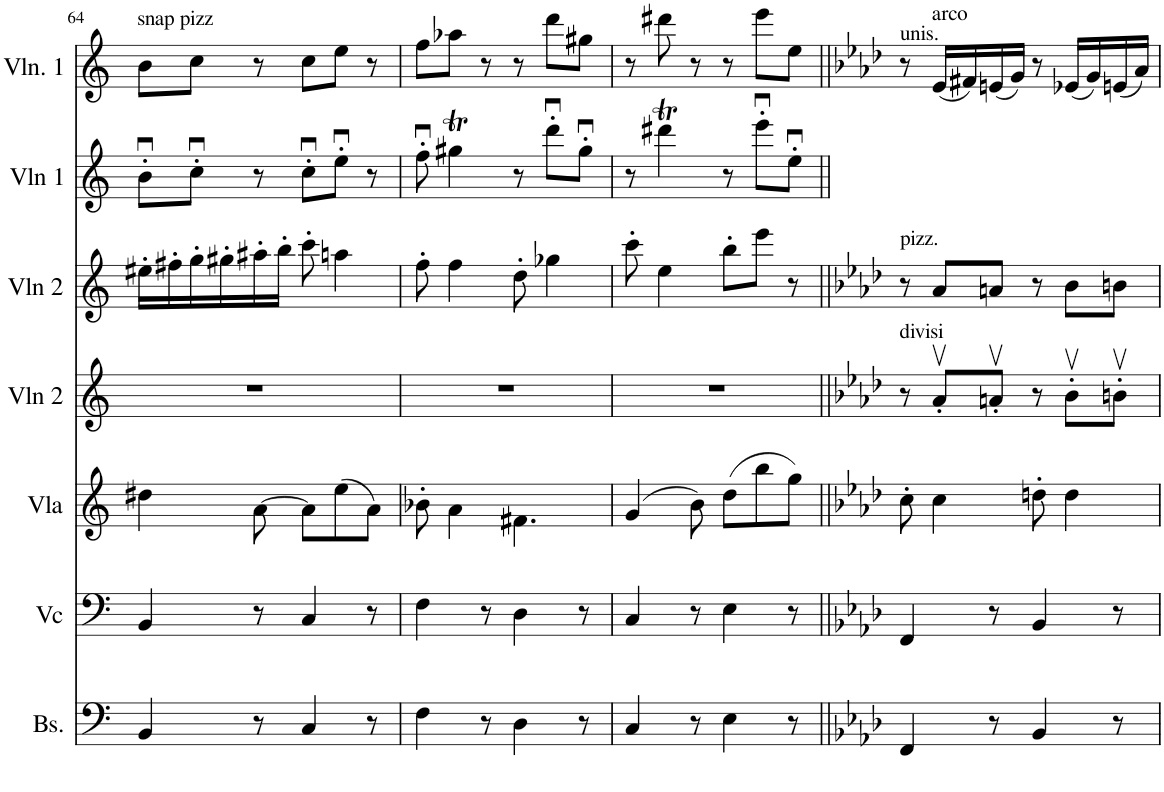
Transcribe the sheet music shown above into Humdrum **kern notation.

**kern	**kern	**kern	**kern	**kern	**kern	**kern
*part7	*part6	*part5	*part4	*part3	*part2	*part1
*staff7	*staff6	*staff5	*staff4	*staff3	*staff2	*staff1
*I"Bass	*I"Cello	*I"Viola	*I"Violins 2	*I"Violin 2	*I"Violins 1	*I"Violin 1
*I'Bs.	*	*I'Vla	*I'Vln 2	*I'Vln 2	*I'Vln 1	*I'Vln. 1
!!LO:PB:g=z
*clefF4	*clefF4	*clefG2	*clefG2	*clefG2	*clefG2	*clefG2
*k[]	*k[]	*k[]	*k[]	*k[]	*k[]	*k[]
*M6/8	*M6/8	*M6/8	*M6/8	*M6/8	*M6/8	*M6/8
=64	=64	=64	=64	=64	=64	=64
!	!	!	!	!	!	!LO:TX:a:t=snap pizz
4BB/	4BB/	4dd#X\	2.r	16ee#X'\LL	8bu'\L	8b\L
.	.	.	.	16ff#X'\	.	.
.	.	.	.	16gg'\	8ccu'\J	8cc\J
.	.	.	.	16gg#X'\	.	.
8r	8r	[8a\	.	16aa#X'\	8r	8r
.	.	.	.	16bb'\JJ	.	.
4C/	4C/	8a\L]	.	8ccc'\	8ccu'\L	8cc\L
.	.	(8ee\	.	4aan\	8eeu'\J	8ee\J
8r	8r	8a\J)	.	.	8r	8r
=65	=65	=65	=65	=65	=65	=65
4F\	4F\	8b-X'\	2.r	8ff'\	8ffu'\	8ff\L
.	.	4a\	.	4ff\	4gg#Xt\	8aa-X\J
8r	8r	.	.	.	.	8r
4D\	4D\	4.f#X\	.	8dd'\	8r	8r
.	.	.	.	4gg-X\	8dddu'\L	8ddd\L
8r	8r	.	.	.	8gg#u'\J	8gg#X\J
=66	=66	=66	=66	=66	=66	=66
4C/	4C/	(4g/	2.r	8ccc'\	8r	8r
.	.	.	.	4ee\	4ddd#Xt\	8ddd#X\
8r	8r	8b\)	.	.	.	8r
4E\	4E\	(8dd\L	.	8bb'\L	8r	8r
.	.	8bb\	.	8eee\J	8eeeu'\L	8eee\L
8r	8r	8gg\J)	.	8r	8eeu'\J	8ee\J
=67||	=67||	=67||	=67||	=67||	=67||	=67||
*k[b-e-a-d-]	*k[b-e-a-d-]	*k[b-e-a-d-]	*k[b-e-a-d-]	*k[b-e-a-d-]	*k[b-e-a-d-]	*k[b-e-a-d-]
!	!	!	!	!	!	!LO:TX:a:t=unis.
!	!	!	!	!LO:TX:a:t=pizz.	!	!
!	!	!	!LO:TX:a:t=divisi	!	!	!
4FF/	4FF/	8cc'\	8r	8r	2.r	8r
!	!	!	!	!	!	!LO:TX:a:t=arco
.	.	4cc\	8a-v'/L	8a-/L	.	(16e-/LL
.	.	.	.	.	.	16f#X/)
8r	8r	.	8anv'/J	8an/J	.	(16en/
.	.	.	.	.	.	16g/JJ)
4BB-/	4BB-/	8ddn'\	8r	8r	.	8r
.	.	4dd\	8b-v'\L	8b-\L	.	(16e-X/LL
.	.	.	.	.	.	16g/)
8r	8r	.	8bnv'\J	8bn\J	.	(16en/
.	.	.	.	.	.	16a-/JJ)
=	=	=	=	=	=	=
*-	*-	*-	*-	*-	*-	*-
